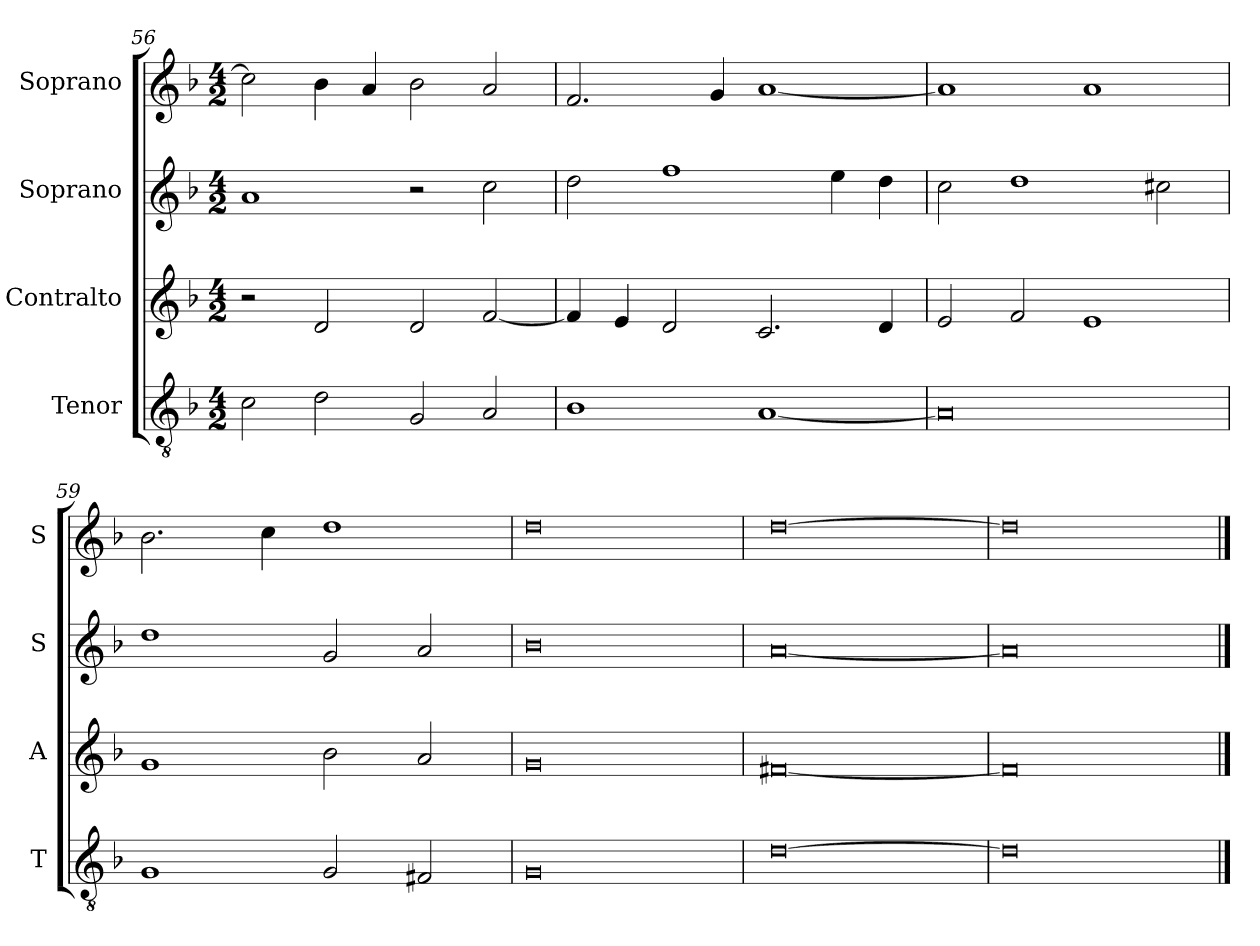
**kern	**kern	**kern	**kern
*part4	*part3	*part2	*part1
*staff4	*staff3	*staff2	*staff1
*I"Tenor	*I"Contralto	*I"Soprano	*I"Soprano
*I'T	*I'A	*I'S	*I'S
*clefGv2	*clefG2	*clefG2	*clefG2
*k[b-]	*k[b-]	*k[b-]	*k[b-]
*G:dor	*G:dor	*G:dor	*G:dor
*M4/2	*M4/2	*M4/2	*M4/2
=56	=56	=56	=56
2c	2r	1a	2cc]
2d	2d	.	4b-
.	.	.	4a
2G	2d	2r	2b-
2A	[2f	2cc	2a
=57	=57	=57	=57
1B-	4f]	2dd	2.f
.	4e	.	.
.	2d	1ff	.
.	.	.	4g
[1A	2.c	.	[1a
.	.	4ee	.
.	4d	4dd	.
=58	=58	=58	=58
0A]	2e	2cc	1a]
.	2f	1dd	.
.	1e	.	1a
.	.	2cc#X	.
=59	=59	=59	=59
1G	1g	1dd	2.b-
.	.	.	4cc
2G	2b-	2g	1dd
2F#X	2a	2a	.
=60	=60	=60	=60
0G	0g	0b-	0dd
=61	=61	=61	=61
[0d	[0f#X	[0a	[0dd
=62	=62	=62	=62
0d]	0f#]	0a]	0dd]
==	==	==	==
*-	*-	*-	*-
